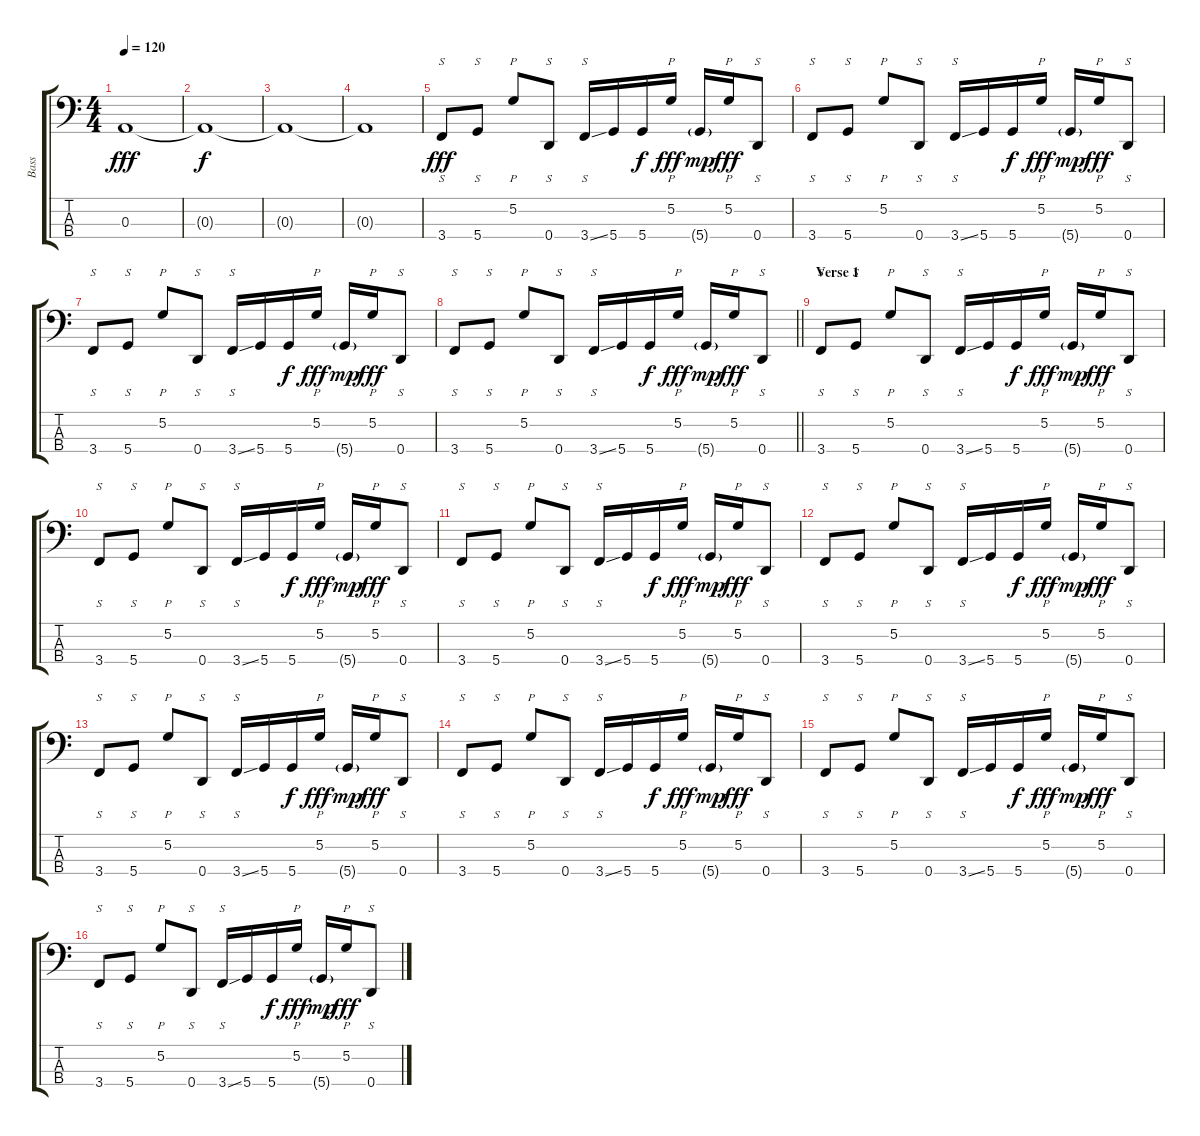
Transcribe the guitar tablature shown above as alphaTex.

\track ("Bass" "Bass") {instrument slapbass1}
\staff {score tabs}
\tuning (G2 D2 A1 D1) {hide}
\ts (4 4)
\tempo 120
\clef f4
\ks c
0.3.1{dy fff instrument electricbassfinger} |
0.3{t}.1{dy f} |
0.3{t}.1 |
0.3{t}.1 |
3.4.8{s dy fff instrument slapbass1} 5.4.8{s} 5.2.8{p} 0.4.8{s} 3.4{ss}.16{s} 5.4.16 5.4.16{dy f} 5.2.16{p dy fff} 5.4{g}.16{dy mp} 5.2.16{p dy fff} 0.4.8{s} |
3.4.8{s} 5.4.8{s} 5.2.8{p} 0.4.8{s} 3.4{ss}.16{s} 5.4.16 5.4.16{dy f} 5.2.16{p dy fff} 5.4{g}.16{dy mp} 5.2.16{p dy fff} 0.4.8{s} |
3.4.8{s} 5.4.8{s} 5.2.8{p} 0.4.8{s} 3.4{ss}.16{s} 5.4.16 5.4.16{dy f} 5.2.16{p dy fff} 5.4{g}.16{dy mp} 5.2.16{p dy fff} 0.4.8{s} |
\barLineRight lightlight
3.4.8{s} 5.4.8{s} 5.2.8{p} 0.4.8{s} 3.4{ss}.16{s} 5.4.16 5.4.16{dy f} 5.2.16{p dy fff} 5.4{g}.16{dy mp} 5.2.16{p dy fff} 0.4.8{s} |
\section ("" "Verse 1")
3.4.8{s} 5.4.8{s} 5.2.8{p} 0.4.8{s} 3.4{ss}.16{s} 5.4.16 5.4.16{dy f} 5.2.16{p dy fff} 5.4{g}.16{dy mp} 5.2.16{p dy fff} 0.4.8{s} |
3.4.8{s} 5.4.8{s} 5.2.8{p} 0.4.8{s} 3.4{ss}.16{s} 5.4.16 5.4.16{dy f} 5.2.16{p dy fff} 5.4{g}.16{dy mp} 5.2.16{p dy fff} 0.4.8{s} |
3.4.8{s} 5.4.8{s} 5.2.8{p} 0.4.8{s} 3.4{ss}.16{s} 5.4.16 5.4.16{dy f} 5.2.16{p dy fff} 5.4{g}.16{dy mp} 5.2.16{p dy fff} 0.4.8{s} |
3.4.8{s} 5.4.8{s} 5.2.8{p} 0.4.8{s} 3.4{ss}.16{s} 5.4.16 5.4.16{dy f} 5.2.16{p dy fff} 5.4{g}.16{dy mp} 5.2.16{p dy fff} 0.4.8{s} |
3.4.8{s} 5.4.8{s} 5.2.8{p} 0.4.8{s} 3.4{ss}.16{s} 5.4.16 5.4.16{dy f} 5.2.16{p dy fff} 5.4{g}.16{dy mp} 5.2.16{p dy fff} 0.4.8{s} |
3.4.8{s} 5.4.8{s} 5.2.8{p} 0.4.8{s} 3.4{ss}.16{s} 5.4.16 5.4.16{dy f} 5.2.16{p dy fff} 5.4{g}.16{dy mp} 5.2.16{p dy fff} 0.4.8{s} |
3.4.8{s} 5.4.8{s} 5.2.8{p} 0.4.8{s} 3.4{ss}.16{s} 5.4.16 5.4.16{dy f} 5.2.16{p dy fff} 5.4{g}.16{dy mp} 5.2.16{p dy fff} 0.4.8{s} |
3.4.8{s} 5.4.8{s} 5.2.8{p} 0.4.8{s} 3.4{ss}.16{s} 5.4.16 5.4.16{dy f} 5.2.16{p dy fff} 5.4{g}.16{dy mp} 5.2.16{p dy fff} 0.4.8{s}
